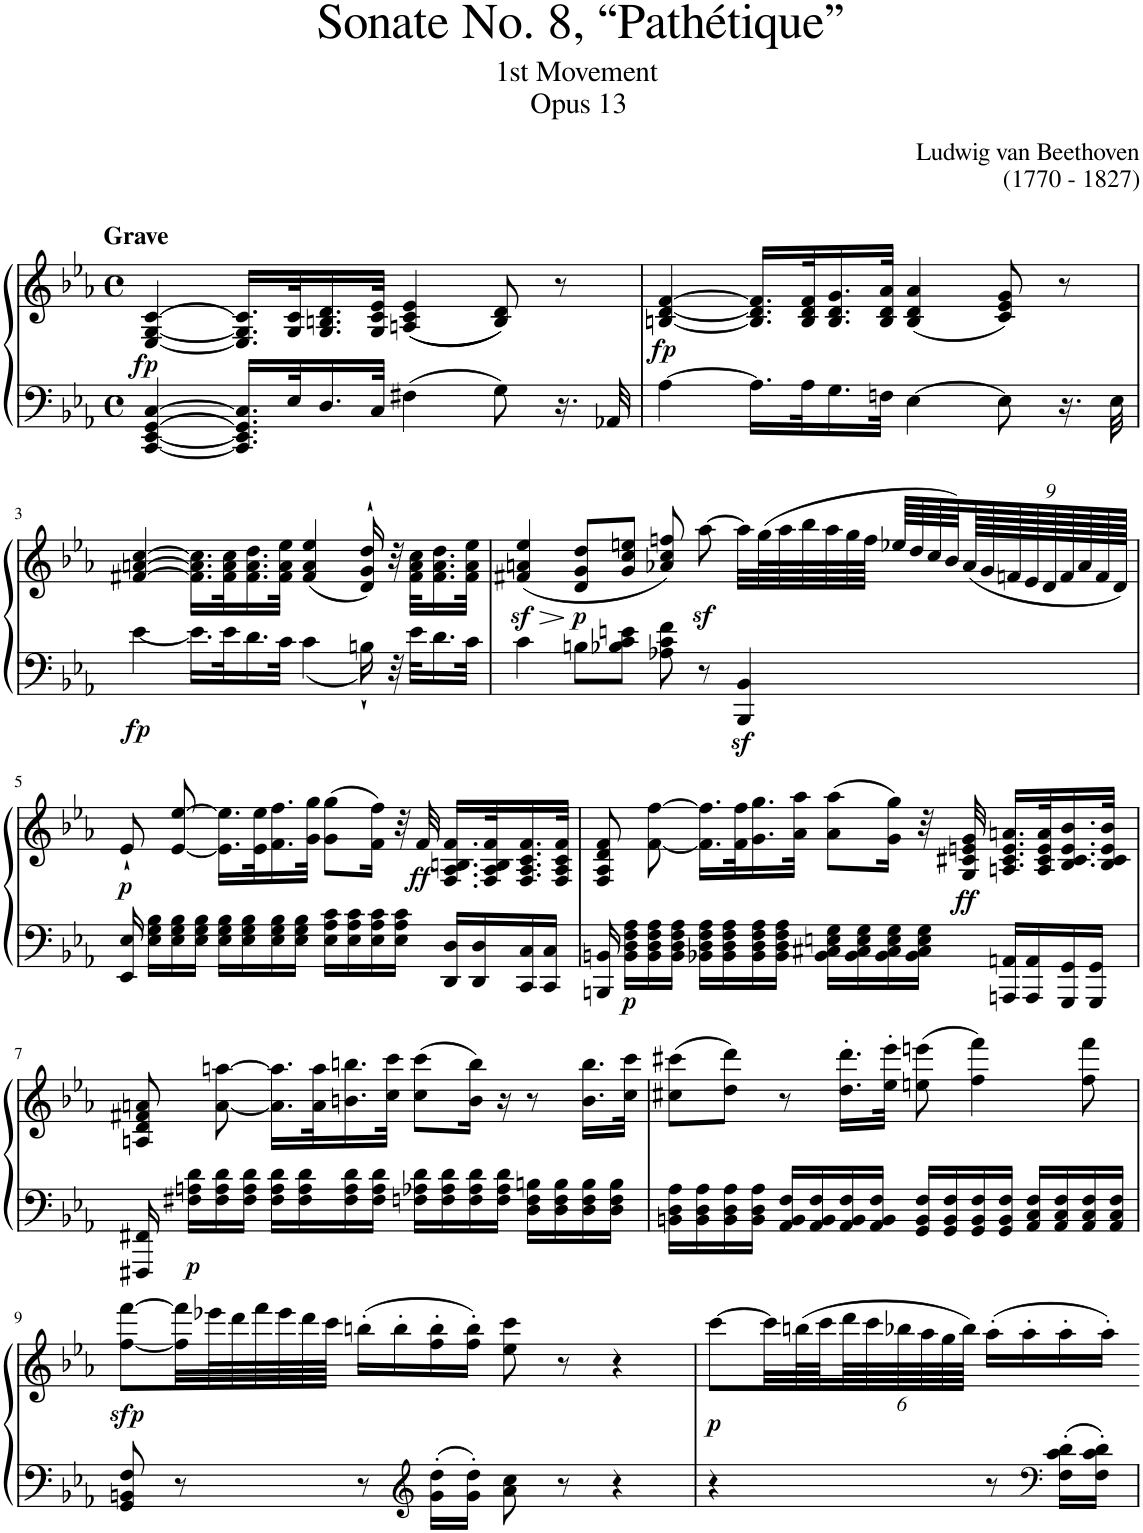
**kern	**kern	**dynam
*part1	*part1	*part1
*staff2	*staff1	*staff1/2
*I"Piano	*	*
*I'Pno	*	*
*clefF4	*clefG2	*
*k[b-e-a-]	*k[b-e-a-]	*
*M4/4	*M4/4	*
*met(c)	*met(c)	*
=1	=1	=1
!	!LO:TX:a:B:t=Grave	!
!	!	!LO:DY:b
[4CC/ [4EE-/ [4GG/ [4C/	[4E-/ [4G/ [4c/	fp
16.CC/] 16.EE-/] 16.GG/] 16.C/]LL	16.E-/] 16.G/] 16.c/]LL	.
32E-/K	32G/ 32c/K	.
16.D/	16.G/ 16.Bn/ 16.d/	.
32C/JJk	32G/ 32c/ 32e-/JJk	.
4F#X\	((4An/ 4c/ 4e-/	.
8G\	8B/ 8d/))	.
16.r	8r	.
32AA-X/	.	.
=2	=2	=2
!	!	!LO:DY:b
[4A-\	[4Bn/ [4d/ [4f/	fp
16.A-\LL]	16.B/] 16.d/] 16.f/]LL	.
32A-\K	32B/ 32d/ 32f/K	.
16.G\	16.B/ 16.d/ 16.g/	.
32Fn\JJk	32B/ 32d/ 32a-/JJk	.
[4E-\	(4B/ 4d/ 4a-/	.
8E-\]	8c/ 8e-/ 8g/)	.
16.r	8r	.
32E-\	.	.
!!LO:LB:g=z
=3	=3	=3
*^	*^	*
!	!	!	!	!LO:DY:b=2
8ryy	[4e-\	4ryy	[4f#X/ [4an/ [4cc/	fp
8ryy	.	.	.	.
4ryy	16.e-\LL]	4ryy	16.f#\] 16.a\] 16.cc\]LL	.
.	32e-\K	.	32f#\ 32a\ 32cc\K	.
.	16.d\	.	16.f#\ 16.a\ 16.dd\	.
.	32c\JJk	.	32f#\ 32a\ 32ee-\JJk	.
4ryy	4c\	4ryy	(4f#/ 4a/ 4ee-/	.
16ryy	16Bn'`\	16ryy	16d/'` 16g/'` 16dd/'`)	.
32r	32ryy	32r	32ryy	.
32ryy	32e-\KLL	32ryy	32f#\ 32a\ 32cc\KLL	.
8ryy	16.d\	8ryy	16.f#\ 16.a\ 16.dd\	.
.	32c\JJk	.	32f#\ 32a\ 32ee-\JJk	.
=4	=4	=4	=4	=4
!	!	!	!	!LO:HP:b
*v	*v	*	*	*
*	*v	*v	*
4c\	(4f#X/z< 4an/z< 4ee-/z<	>
!	!	!LO:DY:n=1:b
8Bn\L	8d/ 8g/ 8dd/L	] p
8B-X\ 8c\ 8en\J	8g/ 8cc/ 8een/J	.
8A-X\ 8c\ 8f\	8a-X/ 8cc/ 8ffn/)	.
8r	[8aa-z<\	.
4BBB-/z< 4BB-/z<	32aa-\LLL]	.
.	(64gg\L	.
.	64aa-\	.
.	64bb-\	.
.	64aa-\	.
.	64gg\	.
.	64ff\JJJJ	.
.	64ee-X/LLLL	.
.	64dd/	.
.	64cc/	.
.	64b-/)	.
*	*Xbrackettup	*
.	(144a-/L	.
.	144g/	.
.	144fn/	.
.	144e-/	.
.	144d/	.
.	144f/	.
.	144a-/	.
.	144f/	.
.	144d/JJJJJ)	.
!!LO:LB:g=z
=5	=5	=5
!	!	!LO:DY:b
16EE-/ 16E-/	8e-'`/	p
16E-\ 16G\ 16B-\LL	.	.
16E-\ 16G\ 16B-\	[8e-/ [8ee-/	.
16E-\ 16G\ 16B-\JJ	.	.
16E-\ 16G\ 16B-\LL	16.e-\] 16.ee-\]LL	.
16E-\ 16G\ 16B-\	.	.
.	32e-\ 32ee-\K	.
16E-\ 16G\ 16B-\	16.f\ 16.ff\	.
16E-\ 16G\ 16B-\JJ	.	.
.	32g\ 32gg\JJk	.
16E-\ 16A-\ 16c\LL	(8g\ 8gg\L	.
16E-\ 16A-\ 16c\	.	.
16E-\ 16A-\ 16c\	16f\ 16ff\Jk)	.
16E-\ 16A-\ 16c\JJ	32r	.
!	!	!LO:DY:b
.	32f/	ff
16DD/ 16D/LL	16.F/ 16.A-/ 16.Bn/ 16.f/LL	.
16DD/ 16D/	.	.
.	32F/ 32A-/ 32B/ 32f/K	.
16CC/ 16C/	16.F/ 16.A-/ 16.c/ 16.f/	.
16CC/ 16C/JJ	.	.
.	32F/ 32A-/ 32c/ 32f/JJk	.
=6	=6	=6
16BBBn/ 16BBn/	8F/ 8A-/ 8d/ 8f/	.
!	!	!LO:DY:b=2
16BB\ 16D\ 16F\ 16A-\LL	.	p
16BB\ 16D\ 16F\ 16A-\	[8f\ [8ff\	.
16BB\ 16D\ 16F\ 16A-\JJ	.	.
16BB-X\ 16D\ 16F\ 16A-\LL	16.f\] 16.ff\]LL	.
16BB-\ 16D\ 16F\ 16A-\	.	.
.	32f\ 32ff\K	.
16BB-\ 16D\ 16F\ 16A-\	16.g\ 16.gg\	.
16BB-\ 16D\ 16F\ 16A-\JJ	.	.
.	32a-\ 32aa-\JJk	.
16BB-\ 16C#X\ 16En\ 16G\LL	(8a-\ 8aa-\L	.
16BB-\ 16C#\ 16E\ 16G\	.	.
16BB-\ 16C#\ 16E\ 16G\	16g\ 16gg\Jk)	.
16BB-\ 16C#\ 16E\ 16G\JJ	32r	.
!	!	!LO:DY:b
.	32G/ 32c#X/ 32en/ 32g/	ff
16AAAn/ 16AAn/LL	16.An/ 16.c#/ 16.e/ 16.an/LL	.
16AAA/ 16AA/	.	.
.	32A/ 32c#/ 32e/ 32a/K	.
16GGG/ 16GG/	16.B-/ 16.c#/ 16.e/ 16.b-/	.
16GGG/ 16GG/JJ	.	.
.	32B-/ 32c#/ 32e/ 32b-/JJk	.
!!LO:LB:g=z
=7	=7	=7
16FFF#X/ 16FF#X/	8An/ 8d/ 8f#X/ 8an/	.
!	!	!LO:DY:b=2
16F#X\ 16An\ 16d\LL	.	p
16F#\ 16A\ 16d\	[8a\ [8aan\	.
16F#\ 16A\ 16d\JJ	.	.
16F#\ 16A\ 16d\LL	16.a\] 16.aa\]LL	.
16F#\ 16A\ 16d\	.	.
.	32a\ 32aa\K	.
16F#\ 16A\ 16d\	16.bn\ 16.bbn\	.
16F#\ 16A\ 16d\JJ	.	.
.	32cc\ 32ccc\JJk	.
16Fn\ 16A-X\ 16d\LL	(8cc\ 8ccc\L	.
16F\ 16A-\ 16d\	.	.
16F\ 16A-\ 16d\	16b\ 16bb\Jk)	.
16F\ 16A-\ 16d\JJ	16r	.
16D\ 16F\ 16Bn\LL	8r	.
16D\ 16F\ 16B\	.	.
16D\ 16F\ 16B\	16.b\ 16.bb\LL	.
16D\ 16F\ 16B\JJ	.	.
.	32cc\ 32ccc\JJk	.
=8	=8	=8
16BBn\ 16D\ 16A-\LL	(8cc#X\ 8ccc#X\L	.
16BB\ 16D\ 16A-\	.	.
16BB\ 16D\ 16A-\	8dd\ 8ddd\J)	.
16BB\ 16D\ 16A-\JJ	.	.
16AA-/ 16BB/ 16F/LL	8r	.
16AA-/ 16BB/ 16F/	.	.
16AA-/ 16BB/ 16F/	16.dd\' 16.ddd\'LL	.
16AA-/ 16BB/ 16F/JJ	.	.
.	32ee-\' 32eee-\'JJk	.
16GG/ 16BB/ 16F/LL	(8een\ 8eeen\	.
16GG/ 16BB/ 16F/	.	.
16GG/ 16BB/ 16F/	4ff\ 4fff\)	.
16GG/ 16BB/ 16F/JJ	.	.
16AA-/ 16C/ 16F/LL	.	.
16AA-/ 16C/ 16F/	.	.
16AA-/ 16C/ 16F/	8ff\ 8fff\	.
16AA-/ 16C/ 16F/JJ	.	.
!!LO:LB:g=z
=9	=9	=9
!	!	!LO:DY:b
8GG/ 8BBn/ 8F/	[8ff\ [8fff\L	sfp
8r	32ff\] 32fff\]LL	.
.	64eee-X\L	.
.	64ddd\	.
.	64fff\	.
.	64eee-\	.
.	64ddd\	.
.	64ccc\JJJJ	.
8r	(16bbn'\LL	.
.	16bb'\	.
*clefG2	*	*
16g\' 16dd\'LL	16ff\' 16bb\'	.
16g\' 16dd\'JJ	16ff\' 16bb\'JJ)	.
8a-\ 8cc\	8ee-\ 8ccc\	.
8r	8r	.
4r	4r	.
=10	=10	=10
!	!	!LO:DY:b
4r	[8ccc\L	p
.	32ccc\LL]	.
.	(64bbn\L	.
.	64ccc\	.
.	96ddd\	.
.	96ccc\	.
.	96bb-X\	.
.	96aa-\	.
.	96gg\	.
.	96bb-\JJJJ)	.
8r	(16aa-'\LL	.
.	16aa-'\	.
*clefF4	*	*
16F\' 16c\' 16d\'LL	16aa-'\	.
16F\' 16c\' 16d\'JJ	1920ryy	.
.	16aa-'\JJ)	.
1920ryy	.	.
=-	=-	=-
*-	*-	*-
